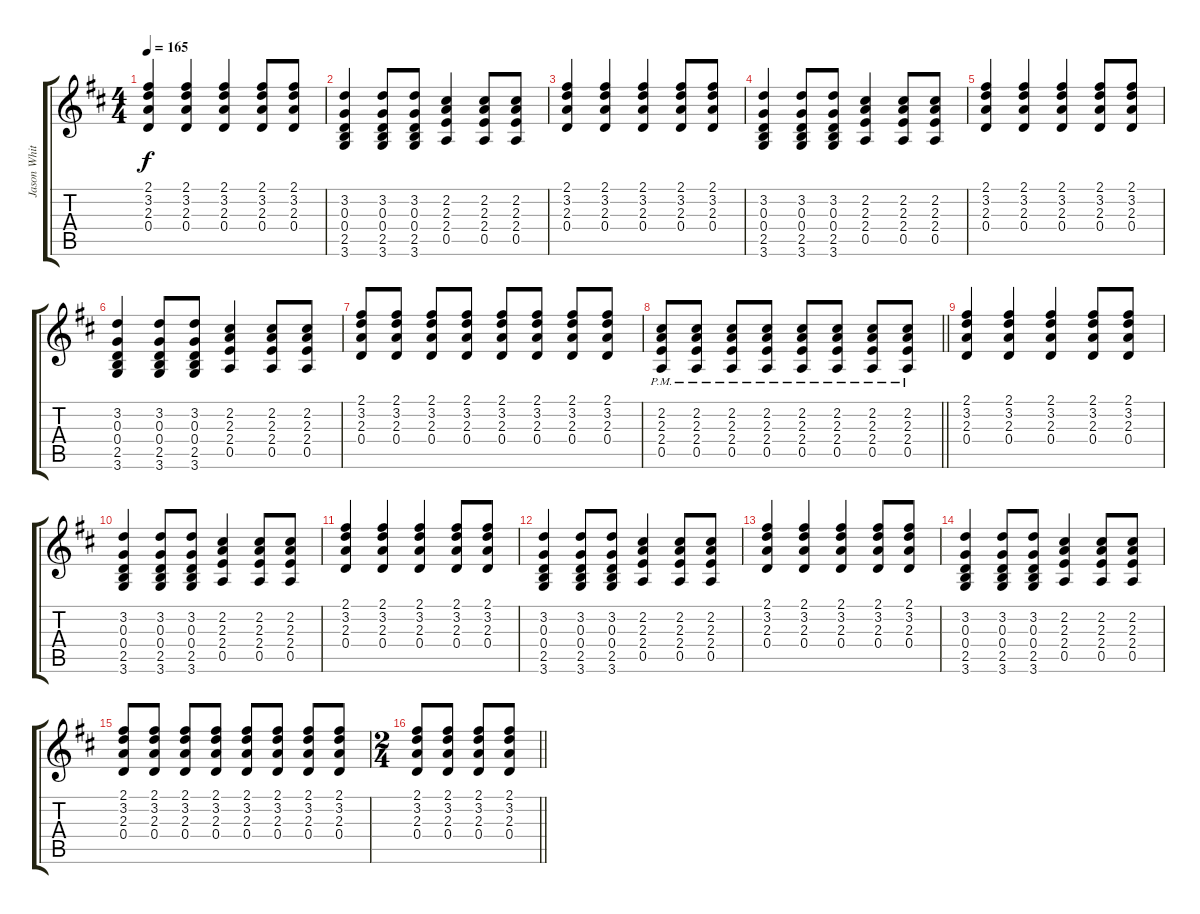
\track ("Jason White (Lead Guitar)" "Jason Whit") {instrument distortionguitar}
\staff {score tabs}
\tuning (E4 B3 G3 D3 A2 E2) {hide}
\ts (4 4)
\tempo 165
\clef g2
\ks d
(2.1 3.2 2.3 0.4).4{dy f} (2.1 3.2 2.3 0.4).4 (2.1 3.2 2.3 0.4).4 (2.1 3.2 2.3 0.4).8 (2.1 3.2 2.3 0.4).8 |
(3.2 0.3 0.4 2.5 3.6).4 (3.2 0.3 0.4 2.5 3.6).8 (3.2 0.3 0.4 2.5 3.6).8 (2.2 2.3 2.4 0.5).4 (2.2 2.3 2.4 0.5).8 (2.2 2.3 2.4 0.5).8 |
(2.1 3.2 2.3 0.4).4 (2.1 3.2 2.3 0.4).4 (2.1 3.2 2.3 0.4).4 (2.1 3.2 2.3 0.4).8 (2.1 3.2 2.3 0.4).8 |
(3.2 0.3 0.4 2.5 3.6).4 (3.2 0.3 0.4 2.5 3.6).8 (3.2 0.3 0.4 2.5 3.6).8 (2.2 2.3 2.4 0.5).4 (2.2 2.3 2.4 0.5).8 (2.2 2.3 2.4 0.5).8 |
(2.1 3.2 2.3 0.4).4 (2.1 3.2 2.3 0.4).4 (2.1 3.2 2.3 0.4).4 (2.1 3.2 2.3 0.4).8 (2.1 3.2 2.3 0.4).8 |
(3.2 0.3 0.4 2.5 3.6).4 (3.2 0.3 0.4 2.5 3.6).8 (3.2 0.3 0.4 2.5 3.6).8 (2.2 2.3 2.4 0.5).4 (2.2 2.3 2.4 0.5).8 (2.2 2.3 2.4 0.5).8 |
(2.1 3.2 2.3 0.4).8 (2.1 3.2 2.3 0.4).8 (2.1 3.2 2.3 0.4).8 (2.1 3.2 2.3 0.4).8 (2.1 3.2 2.3 0.4).8 (2.1 3.2 2.3 0.4).8 (2.1 3.2 2.3 0.4).8 (2.1 3.2 2.3 0.4).8 |
\barLineRight lightlight
(2.2{pm} 2.3{pm} 2.4{pm} 0.5{pm}).8 (2.2{pm} 2.3{pm} 2.4{pm} 0.5{pm}).8 (2.2{pm} 2.3{pm} 2.4{pm} 0.5{pm}).8 (2.2{pm} 2.3{pm} 2.4{pm} 0.5{pm}).8 (2.2{pm} 2.3{pm} 2.4{pm} 0.5{pm}).8 (2.2{pm} 2.3{pm} 2.4{pm} 0.5{pm}).8 (2.2{pm} 2.3{pm} 2.4{pm} 0.5{pm}).8 (2.2{pm} 2.3{pm} 2.4{pm} 0.5{pm}).8 |
(2.1 3.2 2.3 0.4).4 (2.1 3.2 2.3 0.4).4 (2.1 3.2 2.3 0.4).4 (2.1 3.2 2.3 0.4).8 (2.1 3.2 2.3 0.4).8 |
(3.2 0.3 0.4 2.5 3.6).4 (3.2 0.3 0.4 2.5 3.6).8 (3.2 0.3 0.4 2.5 3.6).8 (2.2 2.3 2.4 0.5).4 (2.2 2.3 2.4 0.5).8 (2.2 2.3 2.4 0.5).8 |
(2.1 3.2 2.3 0.4).4 (2.1 3.2 2.3 0.4).4 (2.1 3.2 2.3 0.4).4 (2.1 3.2 2.3 0.4).8 (2.1 3.2 2.3 0.4).8 |
(3.2 0.3 0.4 2.5 3.6).4 (3.2 0.3 0.4 2.5 3.6).8 (3.2 0.3 0.4 2.5 3.6).8 (2.2 2.3 2.4 0.5).4 (2.2 2.3 2.4 0.5).8 (2.2 2.3 2.4 0.5).8 |
(2.1 3.2 2.3 0.4).4 (2.1 3.2 2.3 0.4).4 (2.1 3.2 2.3 0.4).4 (2.1 3.2 2.3 0.4).8 (2.1 3.2 2.3 0.4).8 |
(3.2 0.3 0.4 2.5 3.6).4 (3.2 0.3 0.4 2.5 3.6).8 (3.2 0.3 0.4 2.5 3.6).8 (2.2 2.3 2.4 0.5).4 (2.2 2.3 2.4 0.5).8 (2.2 2.3 2.4 0.5).8 |
(2.1 3.2 2.3 0.4).8 (2.1 3.2 2.3 0.4).8 (2.1 3.2 2.3 0.4).8 (2.1 3.2 2.3 0.4).8 (2.1 3.2 2.3 0.4).8 (2.1 3.2 2.3 0.4).8 (2.1 3.2 2.3 0.4).8 (2.1 3.2 2.3 0.4).8 |
\ts (2 4)
\barLineRight lightlight
(2.1 3.2 2.3 0.4).8 (2.1 3.2 2.3 0.4).8 (2.1 3.2 2.3 0.4).8 (2.1 3.2 2.3 0.4).8
